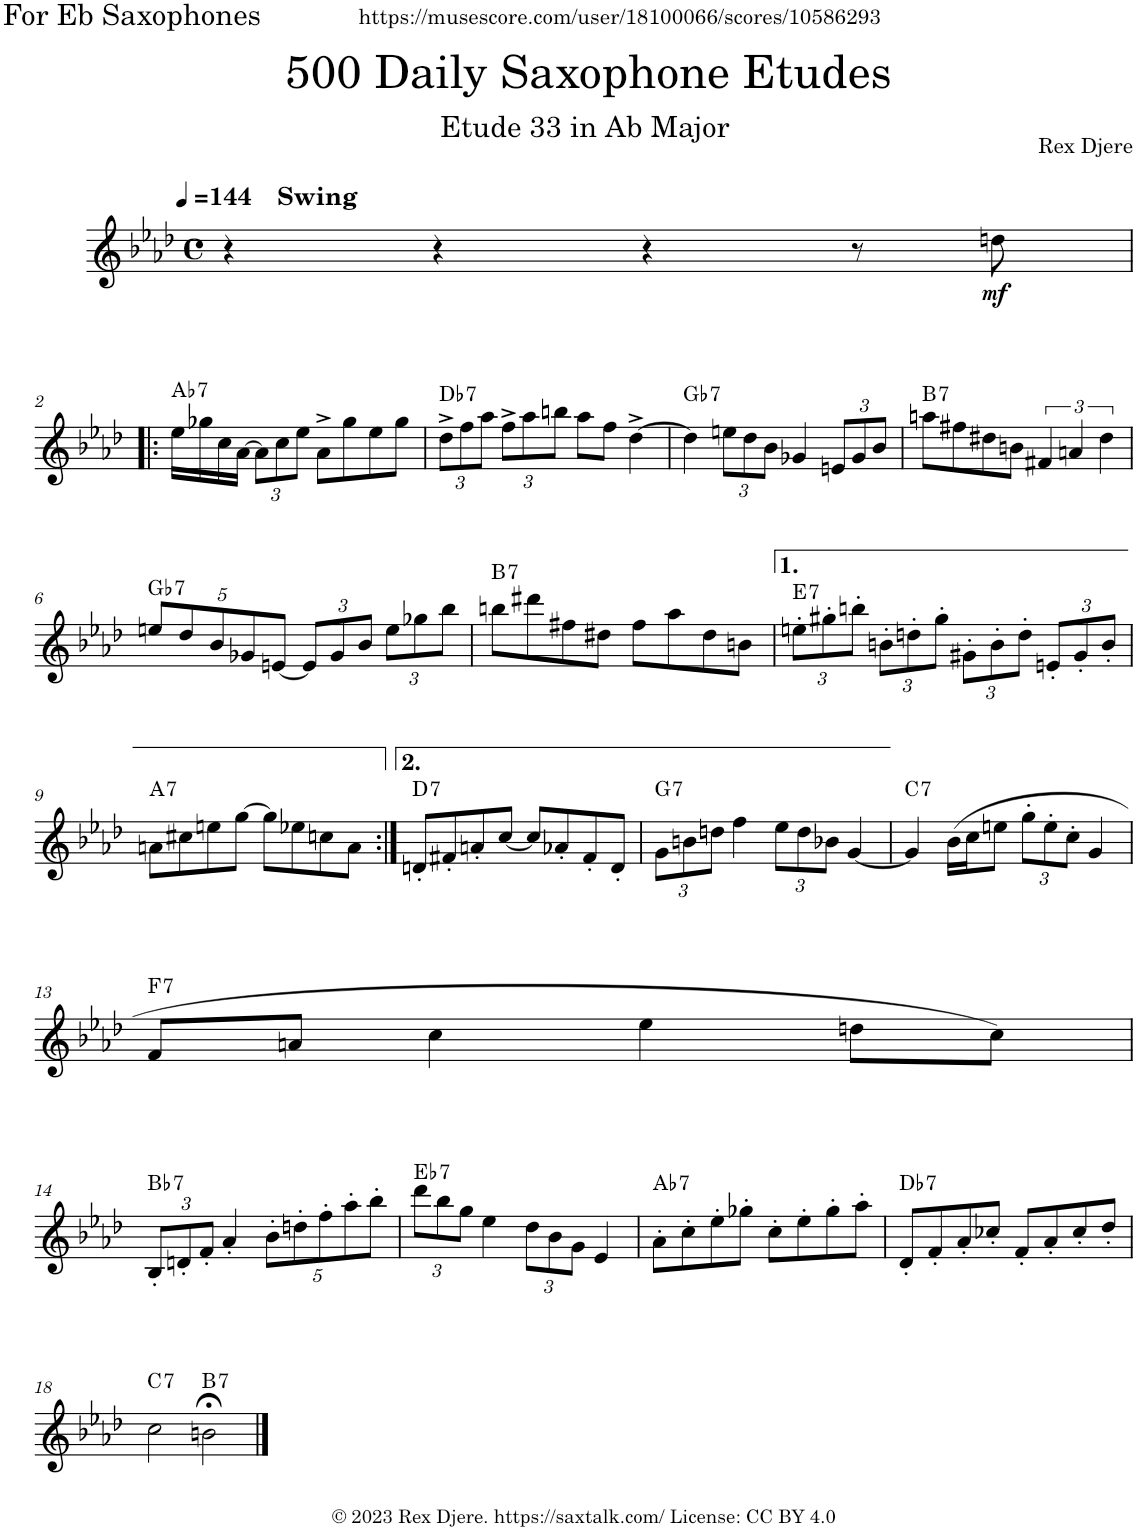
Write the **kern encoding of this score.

**kern	**dynam	**harte
*part1	*part1	*part1
*staff1	*staff1	*
*I"Alto Saxophone	*	*
*I'A. Sax.	*	*
*clefG2	*	*
*Trd5c9	*	*
*k[b-e-a-d-]	*	*
*M4/4	*	*
*met(c)	*	*
*MM144	*	*
=1	=1	=1
!LO:TX:a:B:t=Swing	!	!
4r	.	.
4r	.	.
4r	.	.
8r	.	.
!	!LO:DY:b	!
8ddn\	mf	.
!!LO:LB:g=z
=2!|:	=2!|:	=2!|:
!	!	!LO:H:kt=7
16ee-\LL	.	Ab:7
16gg-X\	.	.
16cc\	.	.
[16a-\JJ	.	.
*Xbrackettup	*	*
12a-\L]	.	.
12cc\	.	.
12ee-\J	.	.
8a-^\L	.	.
8gg-\	.	.
8ee-\	.	.
8gg-\J	.	.
=3	=3	=3
!	!	!LO:H:kt=7
12dd-^\L	.	Db:7
12ff\	.	.
12aa-\J	.	.
12ff^\L	.	.
12aa-\	.	.
12bbn\J	.	.
8aa-\L	.	.
8ff\J	.	.
[4dd-^\	.	.
=4	=4	=4
!	!	!LO:H:kt=7
4dd-\]	.	Gb:7
12een\L	.	.
12dd-\	.	.
12b-\J	.	.
4g-X/	.	.
12en/L	.	.
12g-/	.	.
12b-/J	.	.
=5	=5	=5
!	!	!LO:H:kt=7
8aan\L	.	B:7
8ff#X\	.	.
8dd#X\	.	.
8bn\J	.	.
*brackettup	*	*
6f#X/	.	.
6an/	.	.
6dd#\	.	.
!!LO:LB:g=z
=6	=6	=6
*Xbrackettup	*	*
!	!	!LO:H:kt=7
10een/L	.	Gb:7
10dd-/	.	.
10b-/	.	.
10g-X/	.	.
[10en/J	.	.
12e/L]	.	.
12g-/	.	.
12b-/J	.	.
12ee\L	.	.
12gg-X\	.	.
12bb-\J	.	.
=7	=7	=7
!	!	!LO:H:kt=7
8bbn\L	.	B:7
8ddd#X\	.	.
8ff#X\	.	.
8dd#X\J	.	.
8ff#\L	.	.
8aa-\	.	.
8dd#\	.	.
8bn\J	.	.
=8	=8	=8
!	!	!LO:H:kt=7
12een'\L	.	E:7
12gg#X'\	.	.
12bbn'\J	.	.
12bn'\L	.	.
12ddn'\	.	.
12gg#'\J	.	.
12g#X'\L	.	.
12b'\	.	.
12dd'\J	.	.
12en'/L	.	.
12g#'/	.	.
12b'/J	.	.
!!LO:LB:g=z
=9	=9	=9
!	!	!LO:H:kt=7
8an\L	.	A:7
8cc#X\	.	.
8een\	.	.
[8gg\J	.	.
8gg\L]	.	.
8ee-X\	.	.
8ccn\	.	.
8a\J	.	.
=10:|!	=10:|!	=10:|!
!	!	!LO:H:kt=7
8dn'/L	.	D:7
8f#X'/	.	.
8an'/	.	.
[8cc/J	.	.
8cc/L]	.	.
8a-X'/	.	.
8f#'/	.	.
8d'/J	.	.
=11	=11	=11
!	!	!LO:H:kt=7
12g\L	.	G:7
12bn\	.	.
12ddn\J	.	.
4ff\	.	.
12ee-\L	.	.
12dd\	.	.
12b-X\J	.	.
[4g/	.	.
=12	=12	=12
!	!	!LO:H:kt=7
4g/]	.	C:7
(16b-\LL	.	.
16cc\J	.	.
8een\J	.	.
12gg'\L	.	.
12ee'\	.	.
12cc'\J	.	.
4g/	.	.
!!LO:LB:g=z
=13	=13	=13
!	!	!LO:H:kt=7
8f/L	.	F:7
8an/J	.	.
4cc\	.	.
4ee-\	.	.
8ddn\L	.	.
8cc\J)	.	.
!!LO:LB:g=z
=14	=14	=14
!	!	!LO:H:kt=7
12B-'/L	.	Bb:7
12dn'/	.	.
12f'/J	.	.
4a-'/	.	.
10b-'\L	.	.
10ddn'\	.	.
10ff'\	.	.
10aa-'\	.	.
10bb-'\J	.	.
=15	=15	=15
!	!	!LO:H:kt=7
12ddd-\L	.	Eb:7
12bb-\	.	.
12gg\J	.	.
4ee-\	.	.
12dd-\L	.	.
12b-\	.	.
12g\J	.	.
4e-/	.	.
=16	=16	=16
!	!	!LO:H:kt=7
8a-'\L	.	Ab:7
8cc'\	.	.
8ee-'\	.	.
8gg-X'\J	.	.
8cc'\L	.	.
8ee-'\	.	.
8gg-'\	.	.
8aa-'\J	.	.
=17	=17	=17
!	!	!LO:H:kt=7
8d-'/L	.	Db:7
8f'/	.	.
8a-'/	.	.
8cc-X'/J	.	.
8f'/L	.	.
8a-'/	.	.
8cc-'/	.	.
8dd-'/J	.	.
!!LO:LB:g=z
=18	=18	=18
!	!	!LO:H:kt=7
2cc\	.	C:7
!	!	!LO:H:kt=7
2bn;<\	.	B:7
==	==	==
*-	*-	*-
